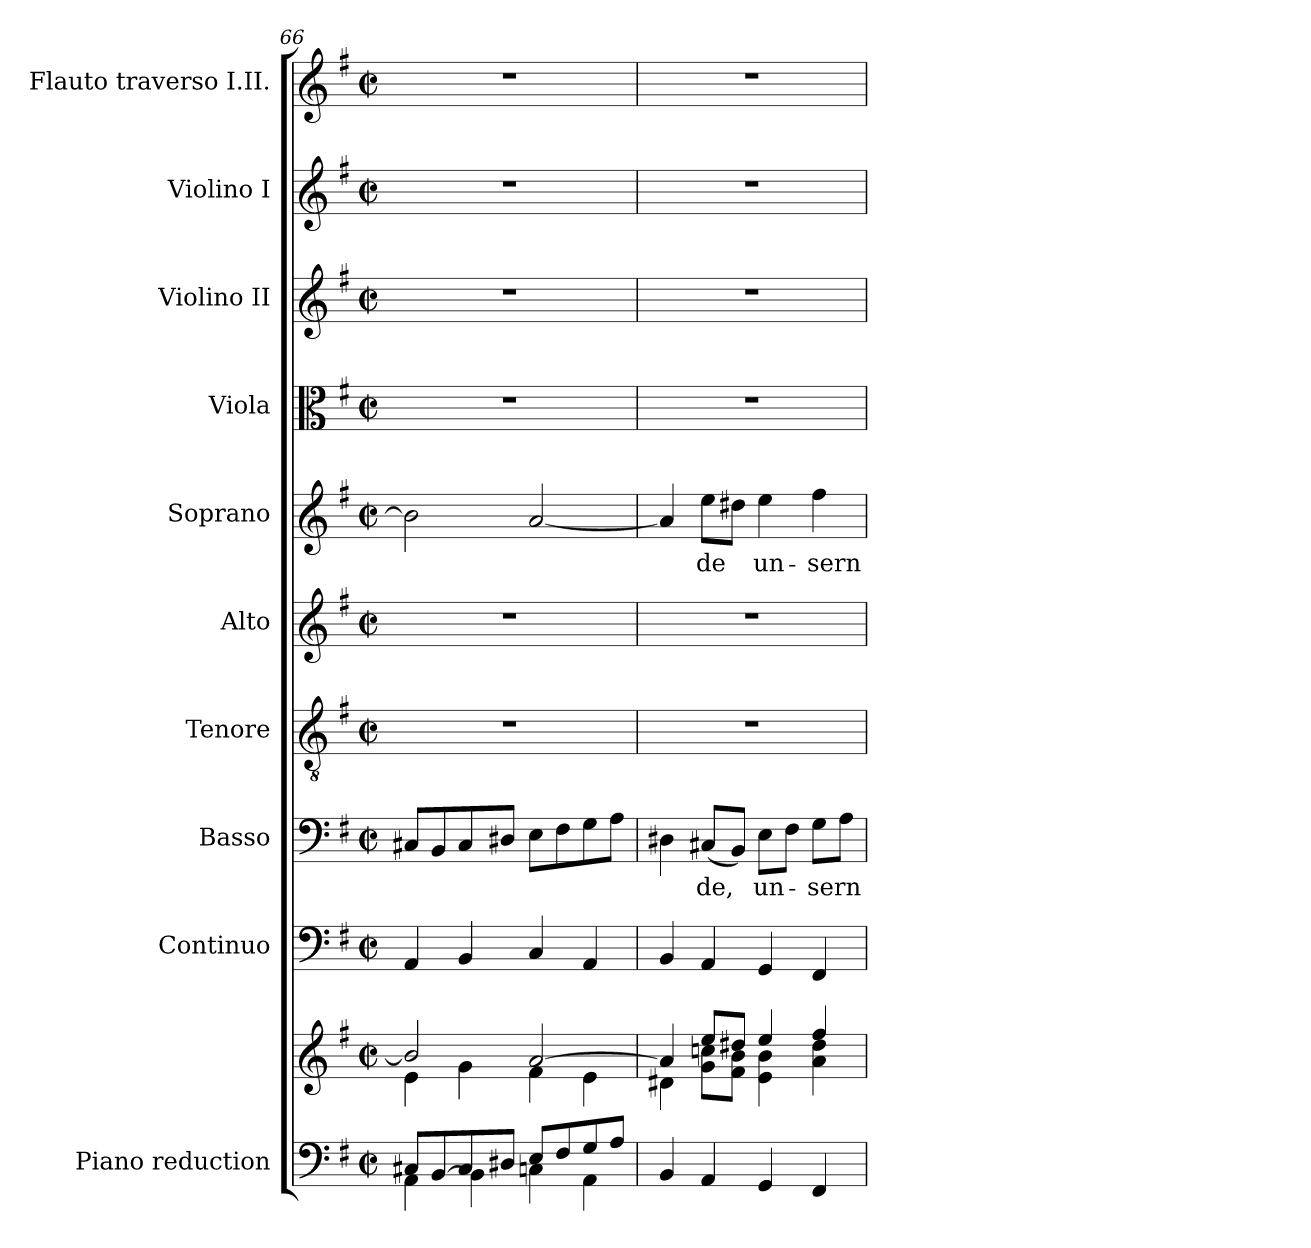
**kern	**kern	**kern	**kern	**text	**kern	**kern	**kern	**text	**kern	**kern	**kern	**kern
*part10	*part10	*part9	*part8	*part8	*part7	*part6	*part5	*part5	*part4	*part3	*part2	*part1
*staff11	*staff10	*staff9	*staff8	*staff8	*staff7	*staff6	*staff5	*staff5	*staff4	*staff3	*staff2	*staff1
*I"Piano reduction	*	*I"Continuo	*I"Basso	*	*I"Tenore	*I"Alto	*I"Soprano	*	*I"Viola	*I"Violino II	*I"Violino I	*I"Flauto traverso I.II.
*I'Pno	*	*	*	*	*	*	*	*	*I'Vla	*I'Vln	*I'Vln	*I'Fl
*clefF4	*clefG2	*clefF4	*clefF4	*	*clefGv2	*clefG2	*clefG2	*	*clefC3	*clefG2	*clefG2	*clefG2
*k[f#]	*k[f#]	*k[f#]	*k[f#]	*	*k[f#]	*k[f#]	*k[f#]	*	*k[f#]	*k[f#]	*k[f#]	*k[f#]
*M2/2	*M2/2	*M2/2	*M2/2	*	*M2/2	*M2/2	*M2/2	*	*M2/2	*M2/2	*M2/2	*M2/2
*met(c|)	*met(c|)	*met(c|)	*met(c|)	*	*met(c|)	*met(c|)	*met(c|)	*	*met(c|)	*met(c|)	*met(c|)	*met(c|)
=66	=66	=66	=66	=66	=66	=66	=66	=66	=66	=66	=66	=66
*^	*^	*	*	*	*	*	*	*	*	*	*	*
8C#X/L	4AA\	2b/]	4e\	4AA/	8C#X/L	.	1r	1r	2b\]	.	1r	1r	1r	1r
[<8BB/	.	.	.	.	8BB/	.	.	.	.	.	.	.	.	.
8C#/	4BB\]	.	4g\	4BB/	8C#/	.	.	.	.	.	.	.	.	.
8D#X/J	.	.	.	.	8D#X/J	.	.	.	.	.	.	.	.	.
8E/L	4Cn\	[2a/	4f#\	4C/	8E\L	.	.	.	[2a/	.	.	.	.	.
8F#/	.	.	.	.	8F#\	.	.	.	.	.	.	.	.	.
8G/	4AA\	.	4e\	4AA/	8G\	.	.	.	.	.	.	.	.	.
8A/J	.	.	.	.	8A\J	.	.	.	.	.	.	.	.	.
*v	*v	*	*	*	*	*	*	*	*	*	*	*	*	*
=67	=67	=67	=67	=67	=67	=67	=67	=67	=67	=67	=67	=67	=67
4BB/	4a/]	4d#X\	4BB/	4D#X\	.	1r	1r	4a/]	.	1r	1r	1r	1r
!	!	!	!	!	!LO:LY:b	!	!	!	!LO:LY:b	!	!	!	!
4AA/	8ee/L	8g\ 8ccn\L	4AA/	(8C#X/L	-de,	.	.	8ee\L	-de	.	.	.	.
.	8dd#X/J	8f#\ 8b\J	.	8BB/J)	.	.	.	8dd#X\J	.	.	.	.	.
!	!	!	!	!	!LO:LY:b	!	!	!	!LO:LY:b	!	!	!	!
4GG/	4ee/	4e\ 4b\	4GG/	8E\L	un-	.	.	4ee\	un-	.	.	.	.
.	.	.	.	8F#\J	.	.	.	.	.	.	.	.	.
!	!	!	!	!	!LO:LY:b	!	!	!	!LO:LY:b	!	!	!	!
4FF#/	4ff#/	4a\ 4dd#\	4FF#/	8G\L	-sern	.	.	4ff#\	-sern	.	.	.	.
.	.	.	.	8A\J	.	.	.	.	.	.	.	.	.
*	*v	*v	*	*	*	*	*	*	*	*	*	*	*
=	=	=	=	=	=	=	=	=	=	=	=	=
*-	*-	*-	*-	*-	*-	*-	*-	*-	*-	*-	*-	*-
